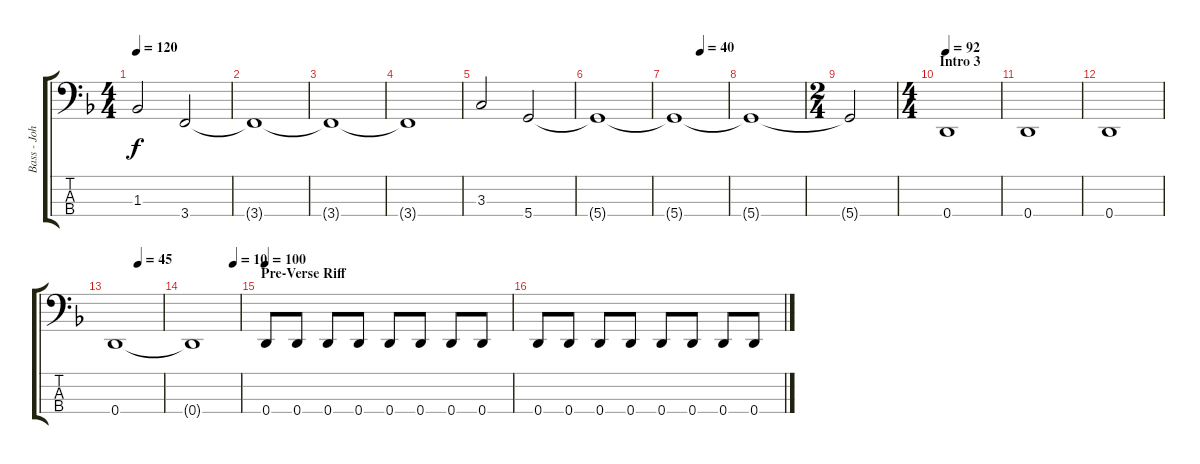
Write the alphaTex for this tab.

\track ("Bass - John Middleton" "Bass - Joh") {instrument electricbasspick}
\staff {score tabs}
\tuning (G2 D2 A1 D1) {hide}
\ts (4 4)
\tempo 120
\clef f4
\ks f
1.3.2{dy f} 3.4.2 |
3.4{t}.1 |
3.4{t}.1 |
3.4{t}.1 |
3.3.2 5.4.2 |
5.4{t}.1 |
\tempo (40 0.5)
5.4{t}.1 |
5.4{t}.1 |
\ts (2 4)
5.4{t}.2 |
\ts (4 4)
\section ("" "Intro 3")
\tempo 92
0.4.1 |
0.4.1 |
0.4.1 |
\tempo (45 0.5)
0.4.1 |
\tempo (10 0.875)
0.4{t}.1 |
\section ("" "Pre-Verse Riff")
\tempo 100
0.4.8 0.4.8 0.4.8 0.4.8 0.4.8 0.4.8 0.4.8 0.4.8 |
0.4.8 0.4.8 0.4.8 0.4.8 0.4.8 0.4.8 0.4.8 0.4.8
